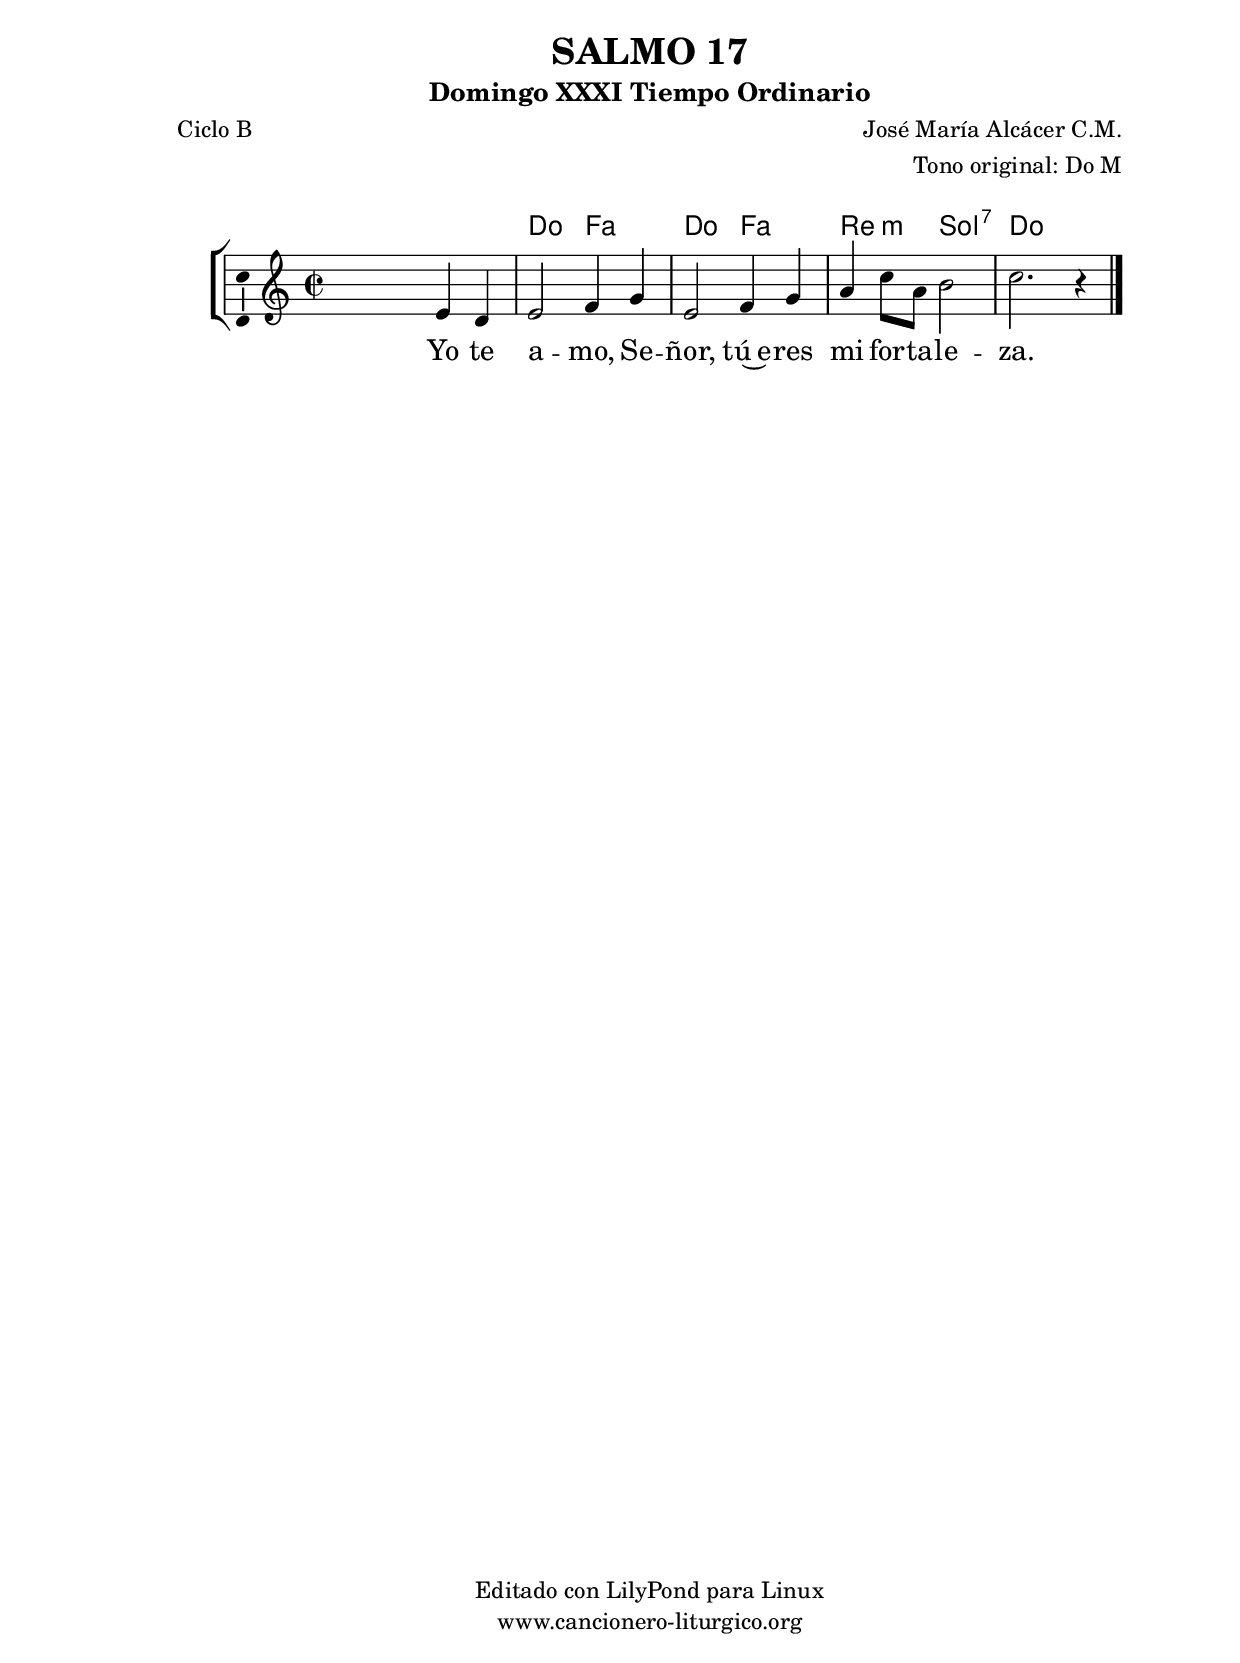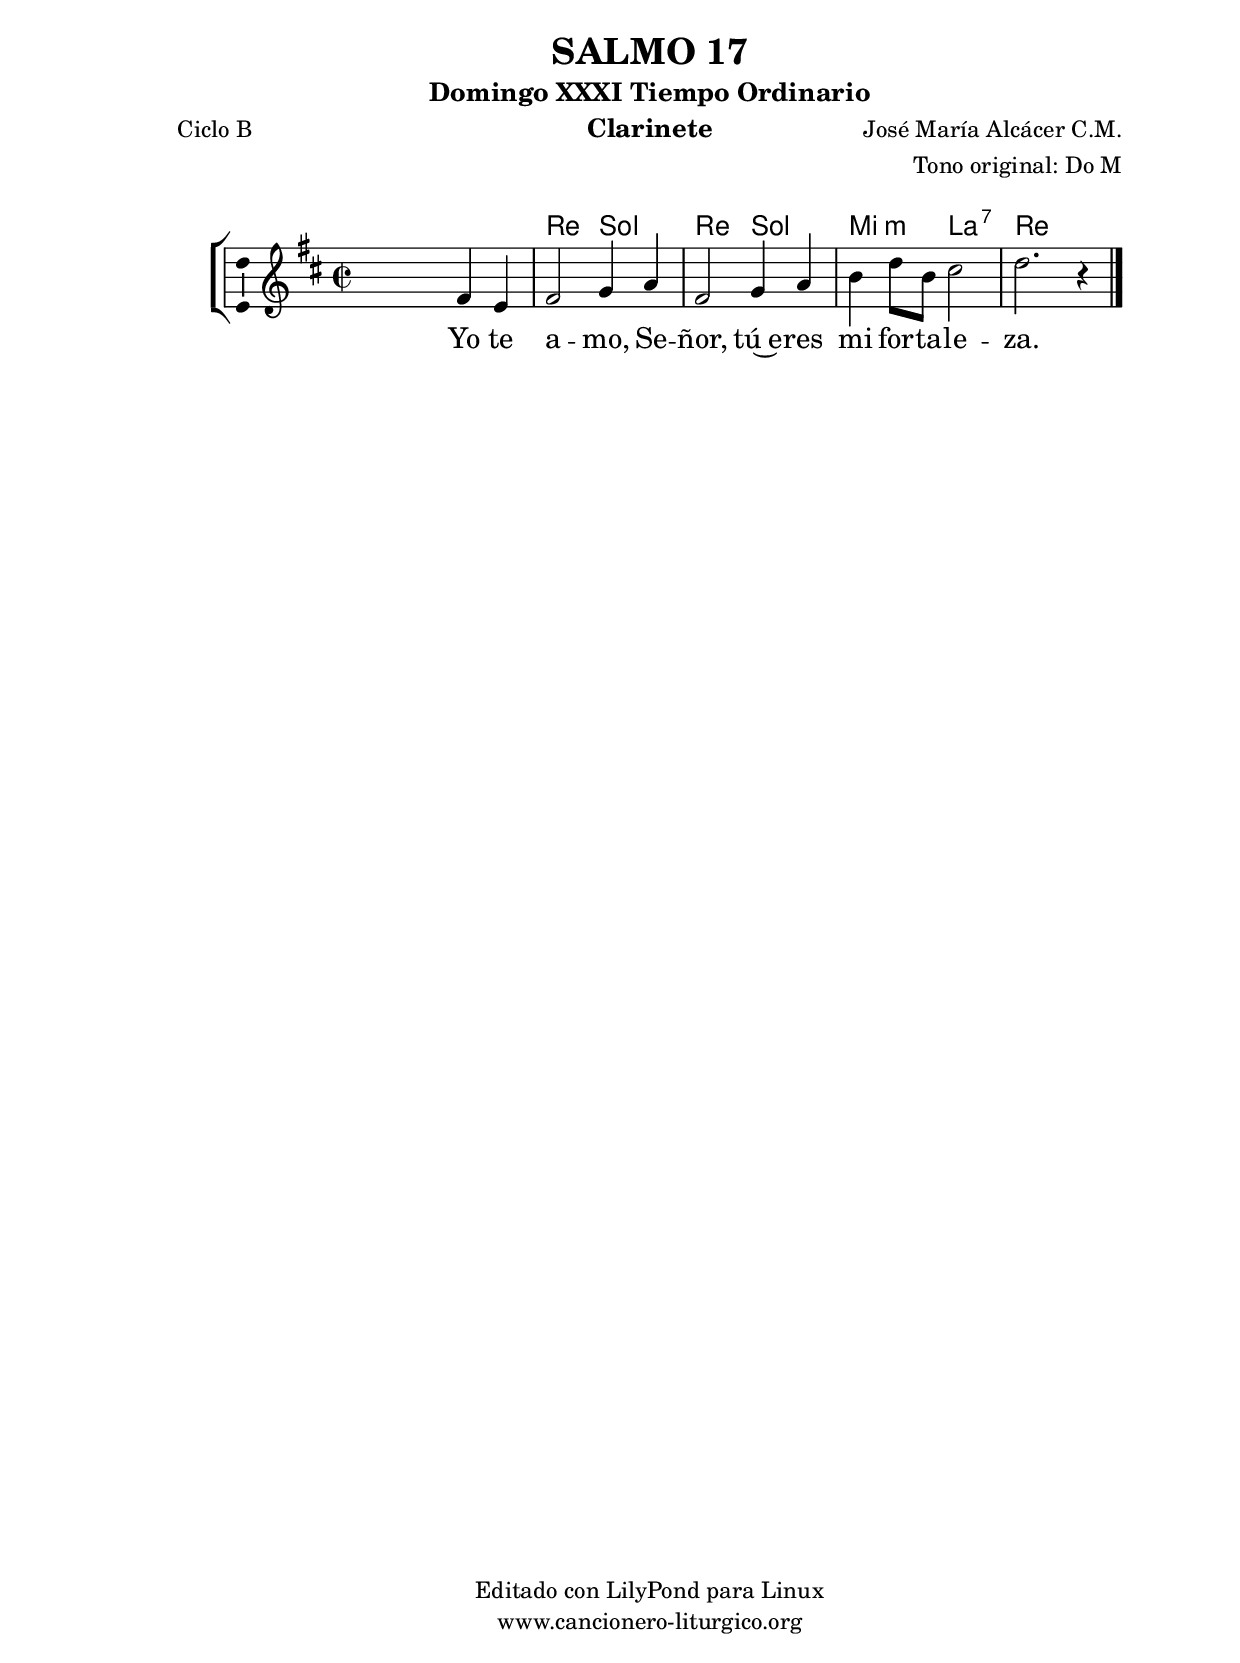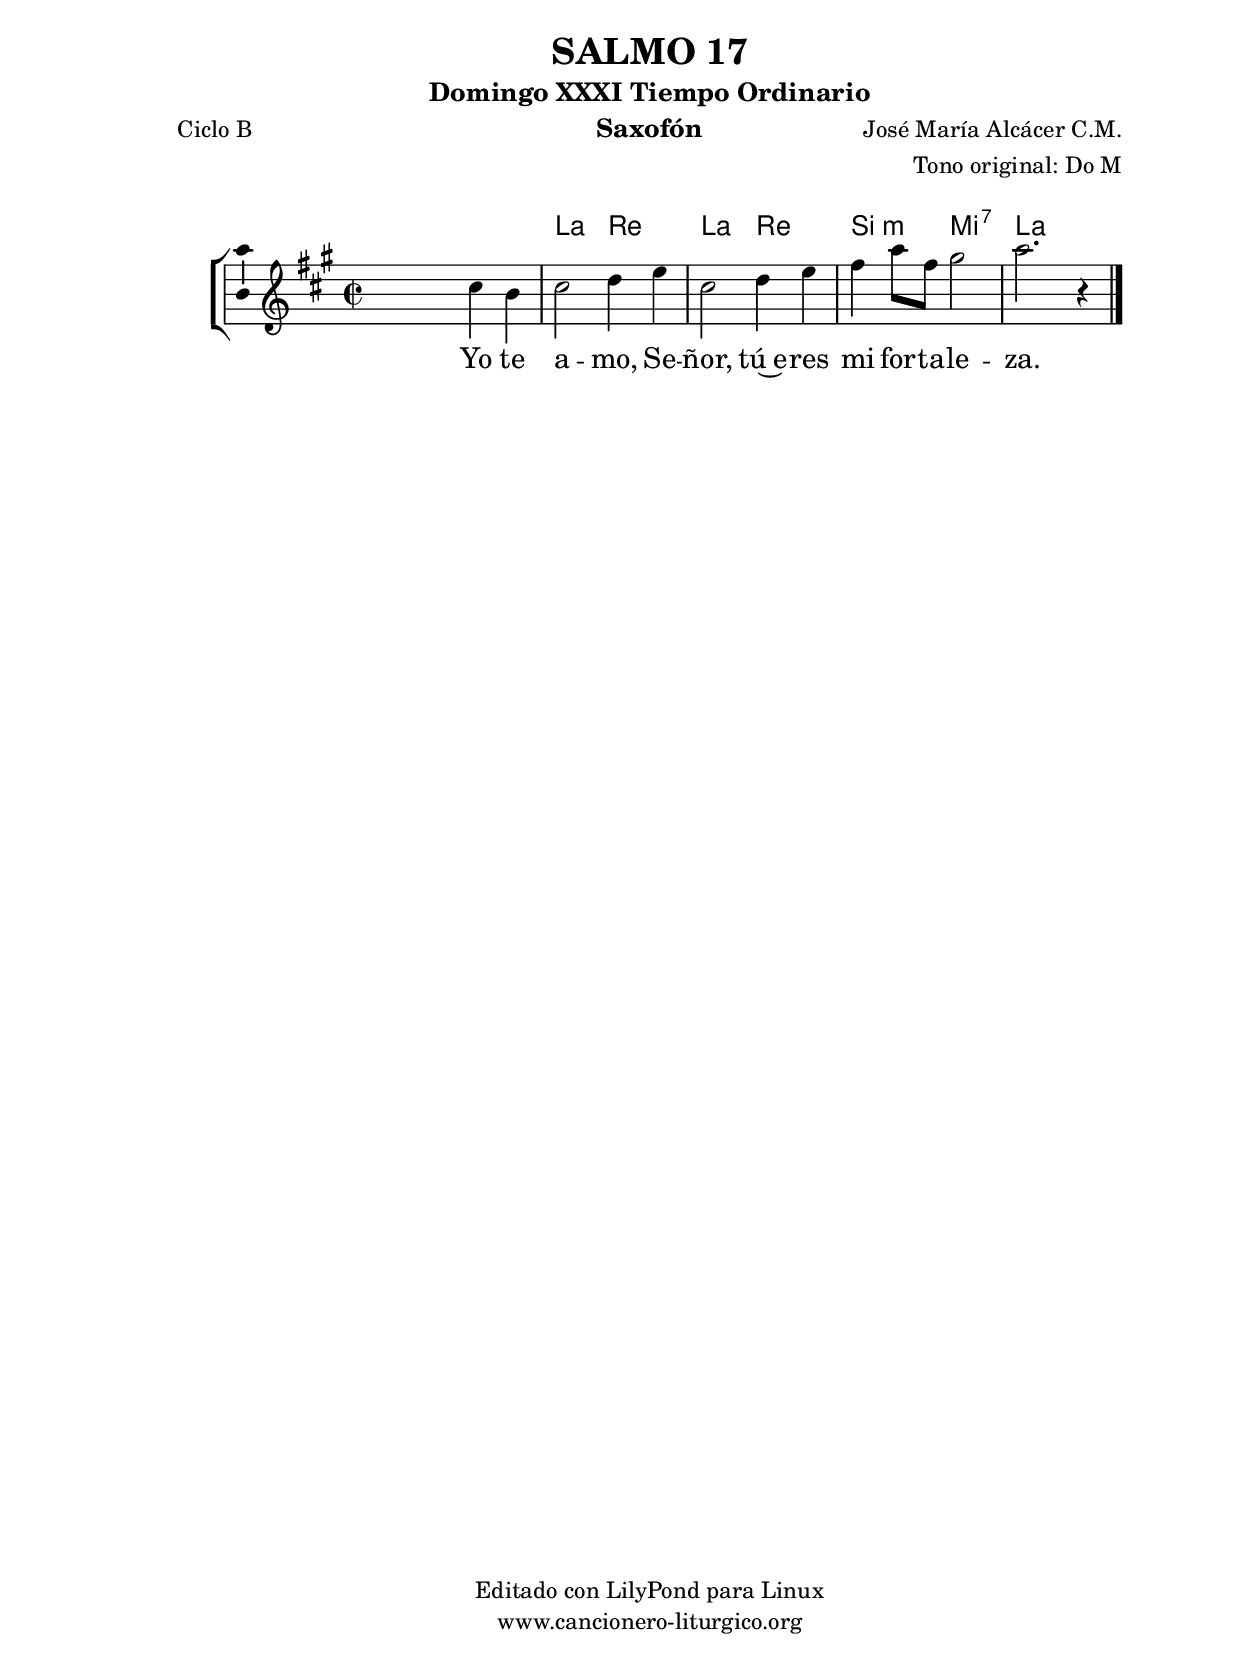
%
%para convertir .midi en .wav:
%timidity filename.midi -Ow -o finename.wav
%
%
%Para convertir de .wav a .mp3:
%lame -h -m j filename.wav
%
%
%para escuchar el midi:
%timidity nombrefichero.midi
%


%versión de lilypond para la que se ha escrito esta partitura:
\version "2.16.0"

	%Tamaño papel
	#(set-default-paper-size "a4")
	%Tamaño partitura
	#(set-global-staff-size 20)
	%No responde al pulsar sobre una nota
	#(ly:set-option 'point-and-click #f)

%parámetros del encabezamiento:
\header {
	title = "SALMO 17"
	subtitle = "Domingo XXXI Tiempo Ordinario"
	composer = "José María Alcácer C.M."
	poet = "Ciclo B"
	meter = ""
	arranger = "Tono original: Do M"
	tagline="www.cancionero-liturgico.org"
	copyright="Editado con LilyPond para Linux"
	}

%parámetros asociados al papel:
\paper  {
	oddHeaderMarkup = \markup {\fill-line { \on-the-fly #not-first-page \fromproperty #'header:title \on-the-fly #not-first-page \fromproperty #'header:composer }}
	evenHeaderMarkup = \markup {\fill-line { \fromproperty #'header:composer \fromproperty #'header:title }}
	#(set-paper-size "a4")
	print-page-number = ##f
	first-page-number = 1
	print-first-page-number = ##f
%	head-separation = 3.0 \cm
	top-margin = 2.0 \cm
	bottom-margin = 0.5\cm
%%%	bottom-margin = -1.0\cm
	left-margin = 3.0 \cm
	line-width = 16.0 \cm 
	indent = 8\mm
	interscoreline = 2.\mm
	between-system-space = 15\mm
%	para que las partituras no llenen la hoja:
	ragged-bottom = ##t
%	idem para la última hoja:
	ragged-last-bottom = ##f
%	para que las partituras llenen el ancho del papel:
	ragged-last = ##f
	after-title-space = 2.5 \cm
%page-count=1
%system-count=8

	%Flexible Vertical Spacing
%	markup-markup-spacing =
%	#'((basic-distance . 15) (minimum-distance . 15) (padding . 3))
	markup-system-spacing =
	#'((basic-distance . 15) (minimum-distance . 15) (padding . 3))
	system-system-spacing =
	#'((basic-distance . 15) (minimum-distance . 15) (padding . 3))
	score-system-spacing =
	#'((basic-distance . 15) (minimum-distance . 15) (padding . 5))
%	top-system-spacing = % header
%	#'((basic-distance . 8) (minimum-distance . 0) (padding . 3))
%	top-markup-spacing =
%	#'((basic-distance . 20) (minimum-distance . 20) (padding . 3))
	last-bottom-spacing = % footer
	#'((basic-distance . 5) (minimum-distance . 5) (padding . 3))
%	score-markup-spacing =
%	#'((basic-distance . 16) (minimum-distance . 13) (padding . 3))

	}


%parámetros que afectan a toda la partitura:
global =  {
	%clave de sol (G):
	\clef G
	%armadura:
%	\transpose ees f
	\key c \major
	\tempo 2=66
	\set Score.tempoHideNote = ##t
	}


acordes = {
	\italianChords
	\chordmode {
%	\transpose ees f
{

s1
c2 f c f d:m g:7 c1

	}
	}
}

melodia = 
%	\transpose ees f
{
	\relative c'{
	\time 2/2

s2 e4 d
e2 f4 g
e2 f4 g
a4 c8 a b2
c2. r4

	\bar "|."
	}
	}


texto = \lyricmode {
Yo te a -- mo, Se -- ñor, tú~e -- res mi for -- ta -- le -- za.
	}


acordesStaff = \context ChordNames = acordesStaff <<
	\set chordChanges = ##t
	\acordes
	>>


vozStaff = \context Voice = vozStaff
\with {\consists "Ambitus_engraver"}
<<
%	\set Staff.instrumentName = ""
%	\set Staff.shortInstrumentName = ""
%	\set Staff.midiInstrument = #"clarinet"
%	\set Staff.midiInstrument = #"cello"
%	\set Staff.midiInstrument = #"flute"
	\set Staff.midiInstrument = #"electric guitar (jazz)"
%	\set Staff.midiInstrument = #"english horn"
%	\set Staff.midiInstrument = #"violin"
%	\set Staff.midiInstrument = #"glockenspiel"
	\set Staff.midiMinimumVolume = #0.7
	\set Staff.midiMaximumVolume = #0.9
	\global
	\melodia
	>>


textoStaff = \context Lyrics = textoStaff <<
	\lyricsto vozStaff \texto
	>>

\book {
	\score {
		\context ChoirStaff {
			\override StaffGroup.SystemStartBracket #'collapse-height = #1
			\override Score.SystemStartBar #'collapse-height = #1
			<<
			\acordesStaff
			\vozStaff
			\textoStaff
			>>
			}
		\layout {
	    		\context {
				\Lyrics
				\override LyricText #'font-size = #2
				}
	   		 \context {
				\Score
				%fontSize = #3
				\override StaffSymbol #'staff-space = #(magstep +3)
				%\override Beam #'thickness = #0.55
				%\override SpacingSpanner #'spacing-increment = #1.0
				%\override Slur #'height-limit = #1.5
				}
			}
		}
	\score {
		\unfoldRepeats
		\context ChoirStaff {
			<<
			\acordesStaff
			\vozStaff
			>>
			}
		\midi {
	  		\context {
	  			\Score
				tempoWholesPerMinute = #(ly:make-moment 70 4)
				}
			}
		}
	}

%Partitura para clarinete
#(define output-suffix "C")
\book {
	\header{
		instrument = "Clarinete"
		}
	\score {
		\context ChoirStaff {
			\override StaffGroup.SystemStartBracket #'collapse-height = #1
			\override Score.SystemStartBar #'collapse-height = #1
\transpose c d
			<<
			\acordesStaff
			\vozStaff
			\textoStaff
			>>
			}
		\layout {
	    		\context {
				\Lyrics
				\override LyricText #'font-size = #2
				}
	   		 \context {
				\Score
				%fontSize = #3
				\override StaffSymbol #'staff-space = #(magstep +3)
				%\override Beam #'thickness = #0.55
				%\override SpacingSpanner #'spacing-increment = #1.0
				%\override Slur #'height-limit = #1.5
				}
			}
		}
	}

%Partitura para saxofón
#(define output-suffix "S")
\book {
	\header{
		instrument = "Saxofón"
		}
	\score {
		\context ChoirStaff {
			\override StaffGroup.SystemStartBracket #'collapse-height = #1
			\override Score.SystemStartBar #'collapse-height = #1
\transpose c a
			<<
			\acordesStaff
			\vozStaff
			\textoStaff
			>>
			}
		\layout {
	    		\context {
				\Lyrics
				\override LyricText #'font-size = #2
				}
	   		 \context {
				\Score
				%fontSize = #3
				\override StaffSymbol #'staff-space = #(magstep +3)
				%\override Beam #'thickness = #0.55
				%\override SpacingSpanner #'spacing-increment = #1.0
				%\override Slur #'height-limit = #1.5
				}
			}
		}
	}

